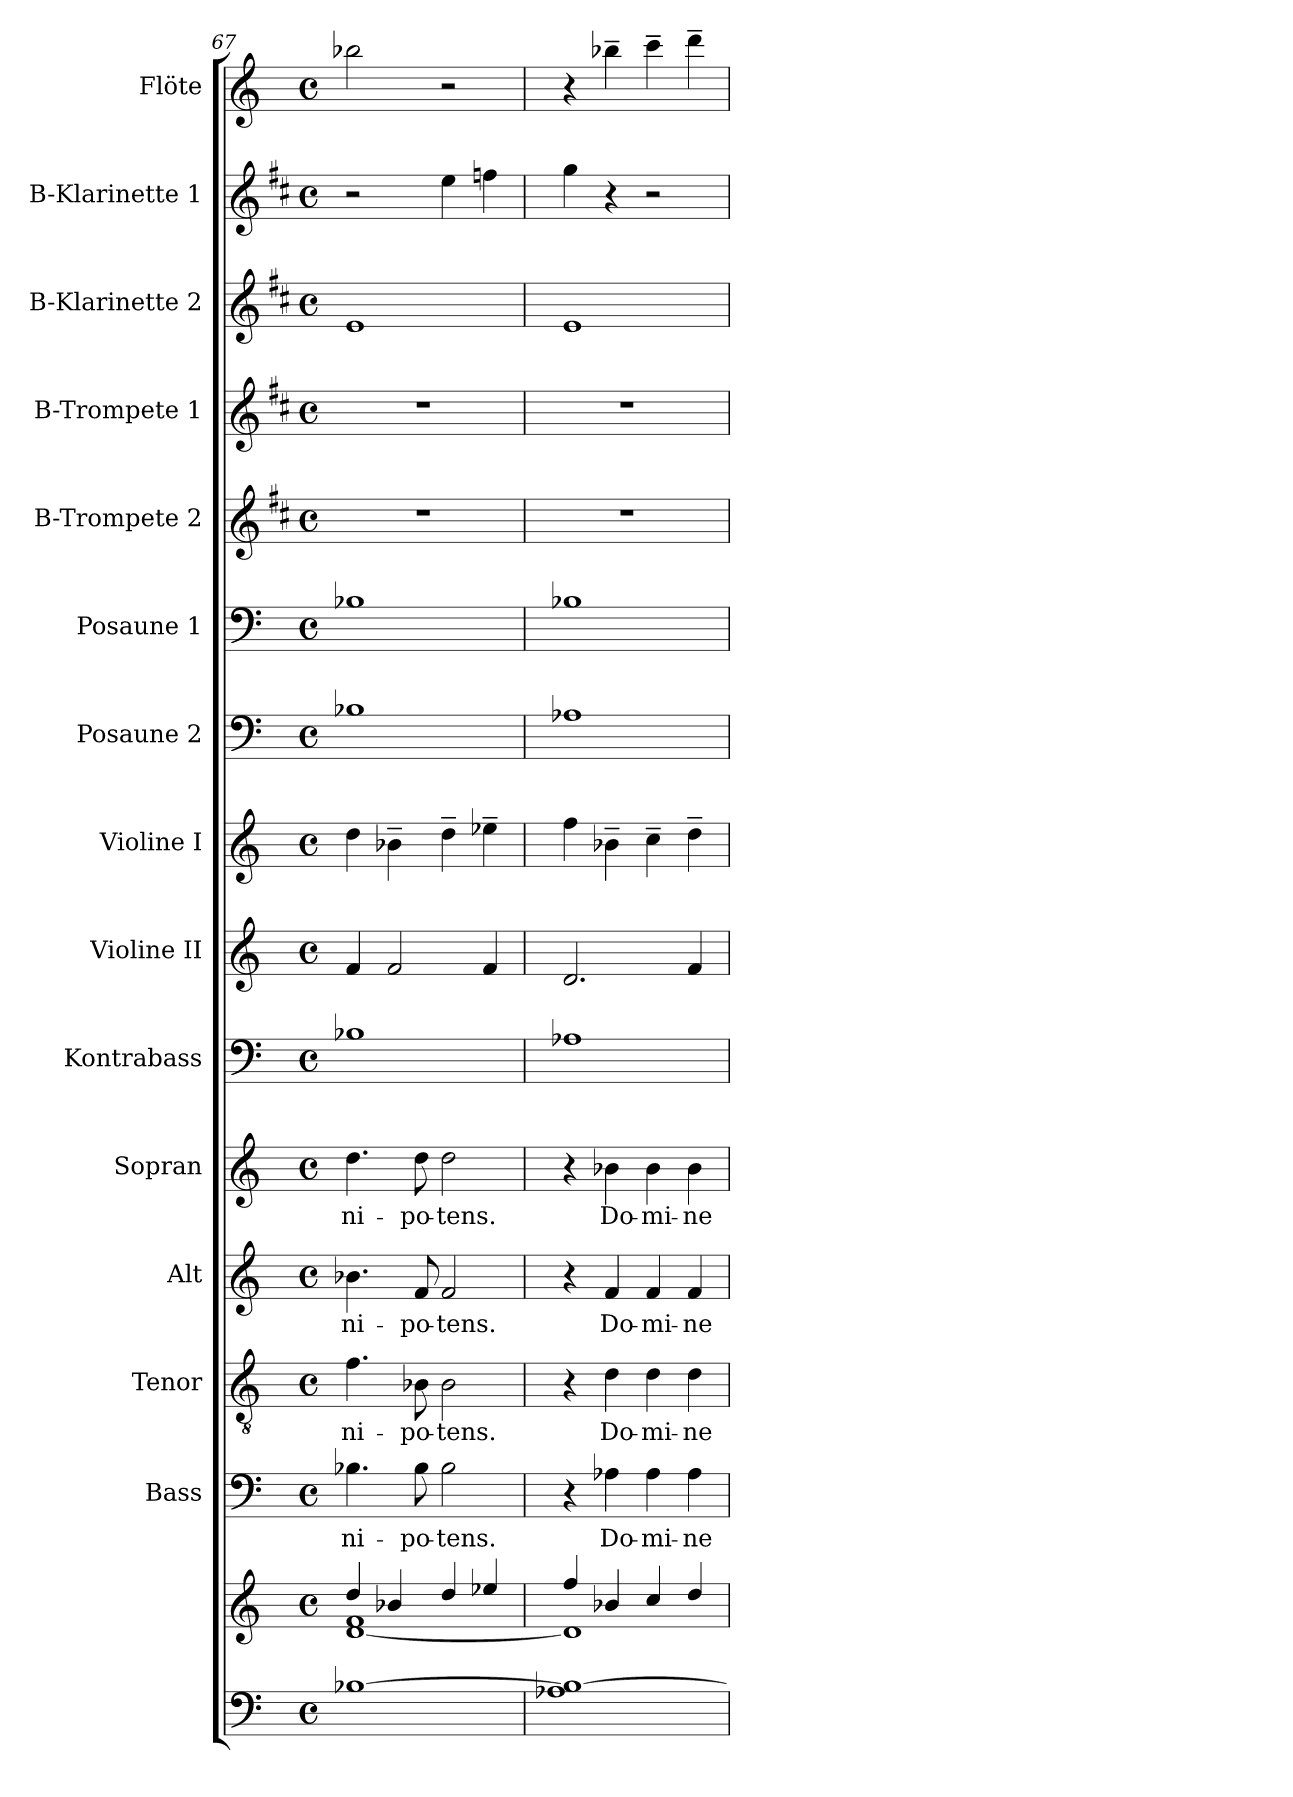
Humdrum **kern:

**kern	**kern	**kern	**text	**kern	**text	**kern	**text	**kern	**text	**kern	**kern	**kern	**kern	**kern	**kern	**kern	**kern	**kern	**kern
*part15	*part15	*part14	*part14	*part13	*part13	*part12	*part12	*part11	*part11	*part10	*part9	*part8	*part7	*part6	*part5	*part4	*part3	*part2	*part1
*staff16	*staff15	*staff14	*staff14	*staff13	*staff13	*staff12	*staff12	*staff11	*staff11	*staff10	*staff9	*staff8	*staff7	*staff6	*staff5	*staff4	*staff3	*staff2	*staff1
*	*	*I"Bass	*	*I"Tenor	*	*I"Alt	*	*I"Sopran	*	*I"Kontrabass	*I"Violine II	*I"Violine I	*I"Posaune 2	*I"Posaune 1	*I"B-Trompete 2	*I"B-Trompete 1	*I"B-Klarinette 2	*I"B-Klarinette 1	*I"Flöte
*	*	*I'B.	*	*I'T.	*	*I'A.	*	*I'S.	*	*I'Kb.	*I'Vl. II	*I'Vl. I	*I'Pos. 2	*I'Pos. 1	*I'B Trp. 2	*I'B Trp. 1	*I'B Kl. 2	*I'B Kl. 1	*I'Fl.
*clefF4	*clefG2	*clefF4	*	*clefGv2	*	*clefG2	*	*clefG2	*	*clefF4	*clefG2	*clefG2	*clefF4	*clefF4	*clefG2	*clefG2	*clefG2	*clefG2	*clefG2
*	*	*	*	*	*	*	*	*	*	*ITrd7c12	*	*	*	*	*ITrd1c2	*ITrd1c2	*ITrd1c2	*ITrd1c2	*
*k[]	*k[]	*k[]	*	*k[]	*	*k[]	*	*k[]	*	*k[]	*k[]	*k[]	*k[]	*k[]	*k[]	*k[]	*k[]	*k[]	*k[]
*C:	*C:	*C:	*	*C:	*	*C:	*	*C:	*	*C:	*C:	*C:	*C:	*C:	*C:	*C:	*C:	*C:	*C:
*M4/4	*M4/4	*M4/4	*	*M4/4	*	*M4/4	*	*M4/4	*	*M4/4	*M4/4	*M4/4	*M4/4	*M4/4	*M4/4	*M4/4	*M4/4	*M4/4	*M4/4
*met(c)	*met(c)	*met(c)	*	*met(c)	*	*met(c)	*	*met(c)	*	*met(c)	*met(c)	*met(c)	*met(c)	*met(c)	*met(c)	*met(c)	*met(c)	*met(c)	*met(c)
=67	=67	=67	=67	=67	=67	=67	=67	=67	=67	=67	=67	=67	=67	=67	=67	=67	=67	=67	=67
*	*^	*	*	*	*	*	*	*	*	*	*	*	*	*	*	*	*	*	*
!	!	!	!	!LO:LY:b	!	!LO:LY:b	!	!LO:LY:b	!	!LO:LY:b	!	!	!	!	!	!	!	!	!	!
[1B-X	4dd/	[<1d 1f	4.B-X\	-ni-	4.f\	-ni-	4.b-X\	-ni-	4.dd\	-ni-	1BB-X	4f/	4dd\	1B-X	1B-X	1r	1r	1d	2r	2bb-X\
.	4b-X/	.	.	.	.	.	.	.	.	.	.	2f/	4b-X~>\	.	.	.	.	.	.	.
!	!	!	!	!LO:LY:b	!	!LO:LY:b	!	!LO:LY:b	!	!LO:LY:b	!	!	!	!	!	!	!	!	!	!
.	.	.	8B-\	-po-	8B-X\	-po-	8f/	-po-	8dd\	-po-	.	.	.	.	.	.	.	.	.	.
!	!	!	!	!LO:LY:b	!	!LO:LY:b	!	!LO:LY:b	!	!LO:LY:b	!	!	!	!	!	!	!	!	!	!
.	4dd/	.	2B-\	-tens.	2B-\	-tens.	2f/	-tens.	2dd\	-tens.	.	.	4dd~>\	.	.	.	.	.	4dd\	2r
.	4ee-X/	.	.	.	.	.	.	.	.	.	.	4f/	4ee-X~>\	.	.	.	.	.	4ee-X\	.
=68	=68	=68	=68	=68	=68	=68	=68	=68	=68	=68	=68	=68	=68	=68	=68	=68	=68	=68	=68	=68
1A-X 1B-_	4ff/	1d]	4r	.	4r	.	4r	.	4r	.	1AA-X	2.d/	4ff\	1A-X	1B-X	1r	1r	1d	4ff\	4r
!	!	!	!	!LO:LY:b	!	!LO:LY:b	!	!LO:LY:b	!	!LO:LY:b	!	!	!	!	!	!	!	!	!	!
.	4b-X/	.	4A-X\	Do-	4d\	Do-	4f/	Do-	4b-X\	Do-	.	.	4b-X~>\	.	.	.	.	.	4r	4bb-X~>\
!	!	!	!	!LO:LY:b	!	!LO:LY:b	!	!LO:LY:b	!	!LO:LY:b	!	!	!	!	!	!	!	!	!	!
.	4cc/	.	4A-\	-mi-	4d\	-mi-	4f/	-mi-	4b-\	-mi-	.	.	4cc~>\	.	.	.	.	.	2r	4ccc~>\
!	!	!	!	!LO:LY:b	!	!LO:LY:b	!	!LO:LY:b	!	!LO:LY:b	!	!	!	!	!	!	!	!	!	!
.	4dd/	.	4A-\	-ne	4d\	-ne	4f/	-ne	4b-\	-ne	.	4f/	4dd~>\	.	.	.	.	.	.	4ddd~>\
*	*v	*v	*	*	*	*	*	*	*	*	*	*	*	*	*	*	*	*	*	*
=	=	=	=	=	=	=	=	=	=	=	=	=	=	=	=	=	=	=	=
*-	*-	*-	*-	*-	*-	*-	*-	*-	*-	*-	*-	*-	*-	*-	*-	*-	*-	*-	*-
